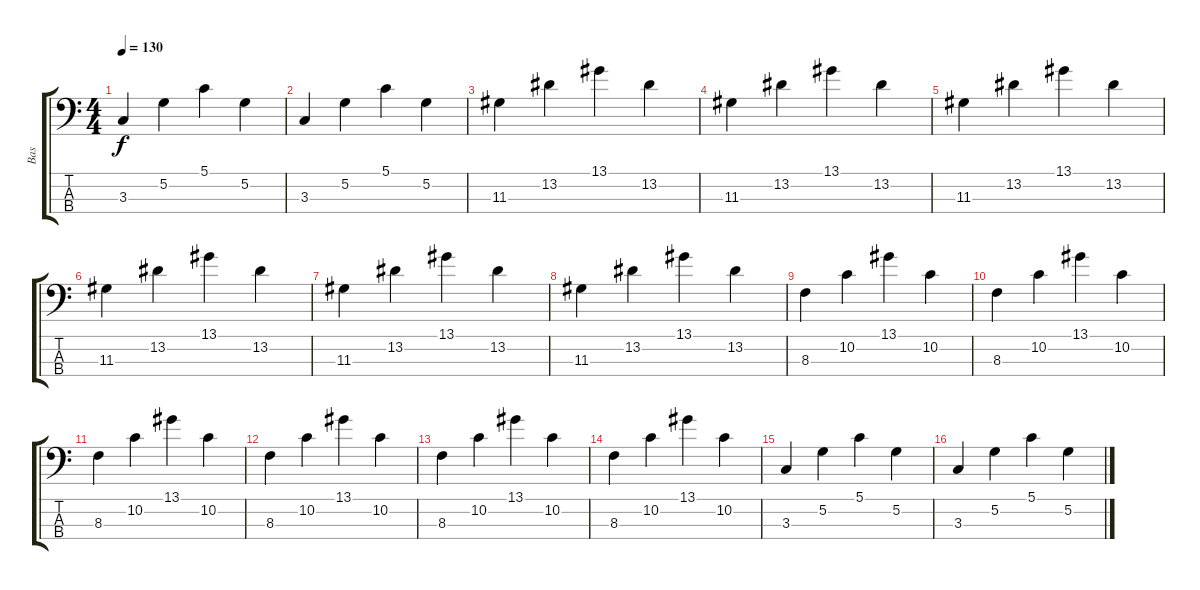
\track ("Bas" "Bas") {instrument electricbassfinger}
\staff {score tabs}
\tuning (G2 D2 A1 E1) {hide}
\ts (4 4)
\tempo 130
\clef f4
\ks c
3.3.4{dy f instrument electricbassfinger} 5.2.4 5.1.4 5.2.4 |
3.3.4 5.2.4 5.1.4 5.2.4 |
11.3.4 13.2.4 13.1.4 13.2.4 |
11.3.4 13.2.4 13.1.4 13.2.4 |
11.3.4 13.2.4 13.1.4 13.2.4 |
11.3.4 13.2.4 13.1.4 13.2.4 |
11.3.4 13.2.4 13.1.4 13.2.4 |
11.3.4 13.2.4 13.1.4 13.2.4 |
8.3.4 10.2.4 13.1.4 10.2.4 |
8.3.4 10.2.4 13.1.4 10.2.4 |
8.3.4 10.2.4 13.1.4 10.2.4 |
8.3.4 10.2.4 13.1.4 10.2.4 |
8.3.4 10.2.4 13.1.4 10.2.4 |
8.3.4 10.2.4 13.1.4 10.2.4 |
3.3.4 5.2.4 5.1.4 5.2.4 |
3.3.4 5.2.4 5.1.4 5.2.4
